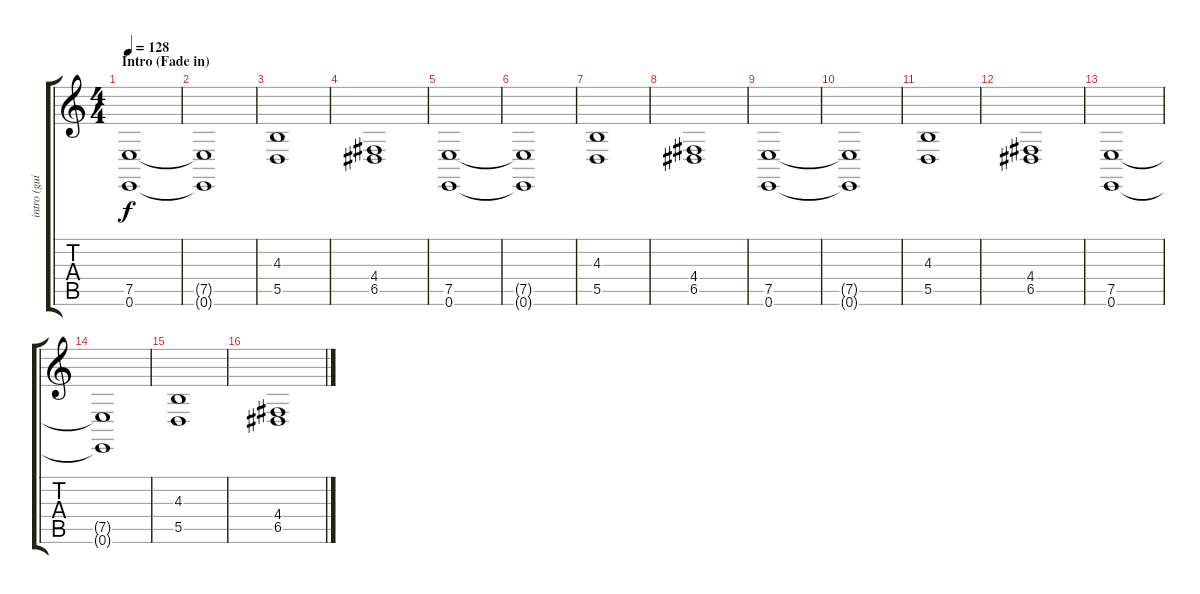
\track ("intro (guitare avec effet)" "intro (gui") {instrument lead8bassandlead}
\staff {score tabs}
\tuning (E4 B3 G3 D3 A2 E2) {hide}
\ts (4 4)
\section ("" "Intro (Fade in)")
\tempo 128
\clef g2
\ks c
(7.5 0.6).1{dy f volume 1 instrument lead8bassandlead} |
(7.5{t} 0.6{t}).1 |
(4.3 5.5).1{volume 2} |
(4.4 6.5).1 |
(7.5 0.6).1{volume 4} |
(7.5{t} 0.6{t}).1 |
(4.3 5.5).1{volume 5} |
(4.4 6.5).1 |
(7.5 0.6).1{volume 7} |
(7.5{t} 0.6{t}).1 |
(4.3 5.5).1{volume 8} |
(4.4 6.5).1 |
(7.5 0.6).1{volume 10} |
(7.5{t} 0.6{t}).1 |
(4.3 5.5).1{volume 12} |
(4.4 6.5).1
